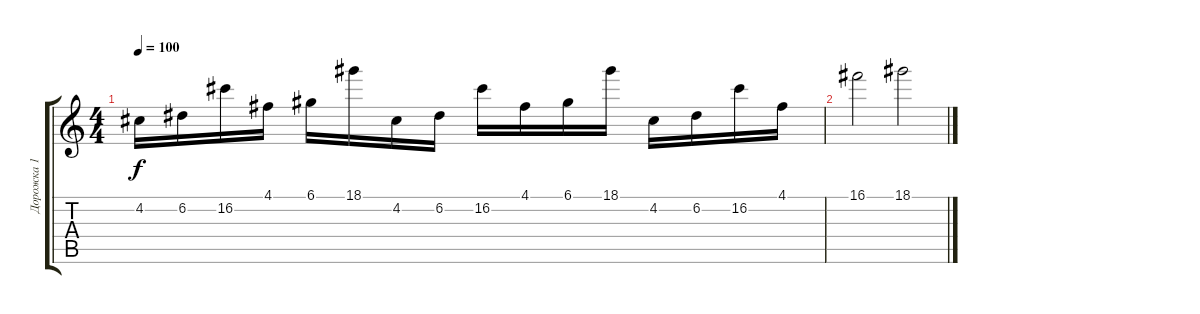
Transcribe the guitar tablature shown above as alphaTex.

\track ("Дорожка 1" "Дорожка 1") {instrument distortionguitar}
\staff {score tabs}
\tuning (D4 A3 F3 C3 G2 C2) {hide}
\ts (4 4)
\tempo 100
\clef g2
\ks c
4.2.16{dy f} 6.2.16 16.2.16 4.1.16 6.1.16 18.1.16 4.2.16 6.2.16 16.2.16 4.1.16 6.1.16 18.1.16 4.2.16 6.2.16 16.2.16 4.1.16 |
16.1.2 18.1.2
